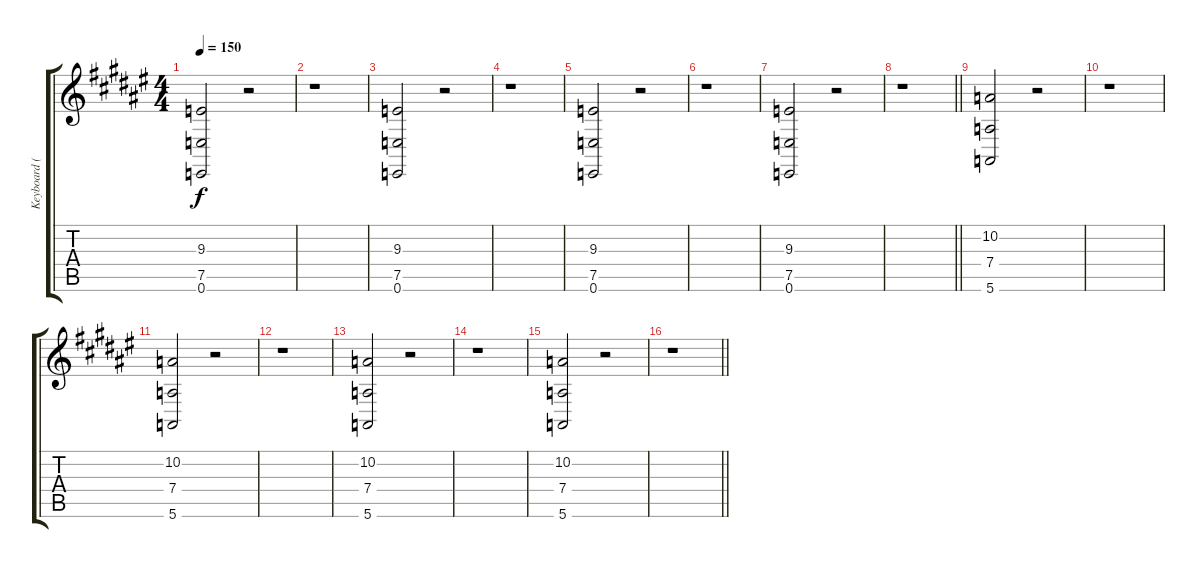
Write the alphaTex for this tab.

\track ("Keyboard (Solo)" "Keyboard (") {instrument lead3calliope}
\staff {score tabs}
\tuning (E4 B3 G3 D3 A2 E2) {hide}
\ts (4 4)
\tempo 150
\clef g2
\ks d#minor
(9.3 7.5 0.6).2{dy f instrument tubularbells} r.2 |
r.1 |
(9.3 7.5 0.6).2{instrument tubularbells} r.2 |
r.1 |
(9.3 7.5 0.6).2{instrument tubularbells} r.2 |
r.1 |
(9.3 7.5 0.6).2{instrument tubularbells} r.2 |
\barLineRight lightlight
r.1 |
(10.2 7.4 5.6).2{instrument tubularbells} r.2 |
r.1 |
(10.2 7.4 5.6).2{instrument tubularbells} r.2 |
r.1 |
(10.2 7.4 5.6).2{instrument tubularbells} r.2 |
r.1 |
(10.2 7.4 5.6).2{instrument tubularbells} r.2 |
\barLineRight lightlight
r.1
